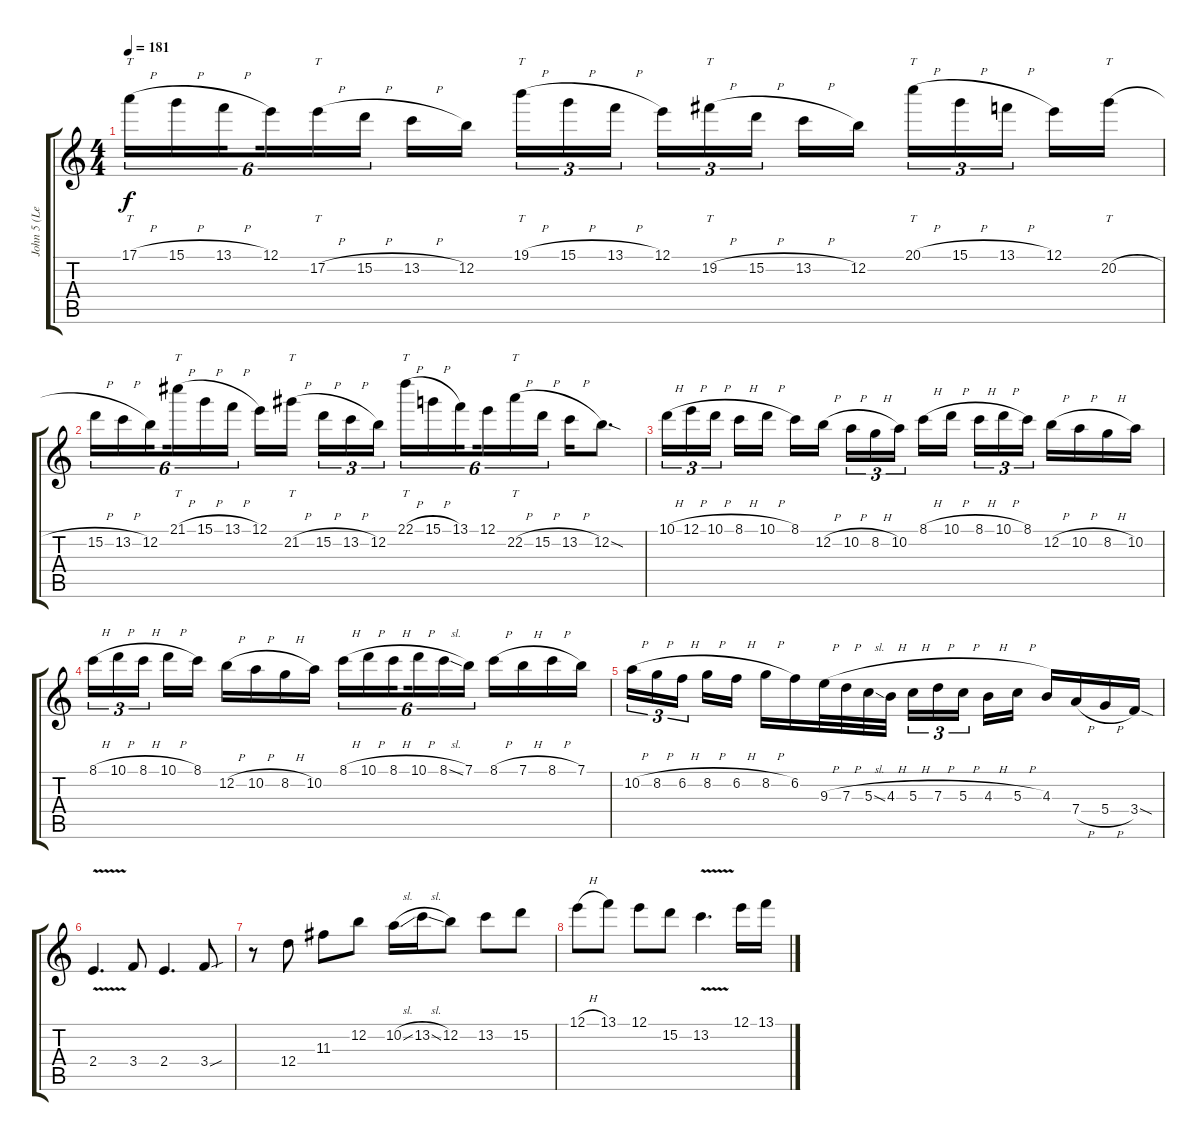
\track ("John 5 (Lead)" "John 5 (Le") {instrument electricguitarjazz}
\staff {score tabs}
\tuning (E4 B3 G3 D3 A2 E2) {hide}
\ts (4 4)
\tempo 181
\clef g2
\ks c
17.1{h}.16{tt tu (6 4) dy f} 15.1{h}.16{tu (6 4)} 13.1{h}.16{tu (6 4) beam splitsecondary} 12.1.16{tu (6 4)} 17.2{h}.16{tt tu (6 4)} 15.2{h}.16{tu (6 4)} 13.2{h}.16 12.2.16{beam splitsecondary} 19.1{h}.16{tt tu (3 2)} 15.1{h}.16{tu (3 2)} 13.1{h}.16{tu (3 2)} 12.1.16{tu (3 2)} 19.2{h}.16{tt tu (3 2)} 15.2{h}.16{tu (3 2) beam splitsecondary} 13.2{h}.16 12.2.16 20.1{h}.16{tt tu (3 2)} 15.1{h}.16{tu (3 2)} 13.1{h}.16{tu (3 2) beam splitsecondary} 12.1.16 20.2{h}.16{tt} |
15.2{h}.16{tu (6 4)} 13.2{h}.16{tu (6 4)} 12.2.16{tu (6 4) beam splitsecondary} 21.1{h}.16{tt tu (6 4)} 15.1{h}.16{tu (6 4)} 13.1{h}.16{tu (6 4)} 12.1.16 21.2{h}.16{tt beam splitsecondary} 15.2{h}.16{tu (3 2)} 13.2{h}.16{tu (3 2)} 12.2.16{tu (3 2)} 22.1{h}.16{tt tu (6 4)} 15.1{h}.16{tu (6 4)} 13.1.16{tu (6 4) beam splitsecondary} 12.1.16{tu (6 4)} 22.2{h}.16{tt tu (6 4)} 15.2{h}.16{tu (6 4)} 13.2{h}.16 12.2{sod}.8{d} |
10.1{h}.16{tu (3 2)} 12.1{h}.16{tu (3 2)} 10.1{h}.16{tu (3 2) beam splitsecondary} 8.1{h}.16 10.1{h}.16 8.1.16 12.2{h}.16{beam splitsecondary} 10.2{h}.16{tu (3 2)} 8.2{h}.16{tu (3 2)} 10.2.16{tu (3 2)} 8.1{h}.16 10.1{h}.16{beam splitsecondary} 8.1{h}.16{tu (3 2)} 10.1{h}.16{tu (3 2)} 8.1.16{tu (3 2)} 12.2{h}.16 10.2{h}.16 8.2{h}.16 10.2.16 |
8.1{h}.16{tu (3 2)} 10.1{h}.16{tu (3 2)} 8.1{h}.16{tu (3 2) beam splitsecondary} 10.1{h}.16 8.1.16 12.2{h}.16 10.2{h}.16 8.2{h}.16 10.2.16 8.1{h}.16{tu (6 4)} 10.1{h}.16{tu (6 4)} 8.1{h}.16{tu (6 4) beam splitsecondary} 10.1{h}.16{tu (6 4)} 8.1{sl}.16{tu (6 4)} 7.1.16{tu (6 4)} 8.1{h}.16 7.1{h}.16 8.1{h}.16 7.1.16 |
10.2{h}.16{tu (3 2)} 8.2{h}.16{tu (3 2)} 6.2{h}.16{tu (3 2) beam splitsecondary} 8.2{h}.16 6.2{h}.16 8.2{h}.16 6.2.16 9.3{h}.32 7.3{h}.32 5.3{sl}.32 4.3{h}.32 5.3{h}.16{tu (3 2)} 7.3{h}.16{tu (3 2)} 5.3{h}.16{tu (3 2) beam splitsecondary} 4.3{h}.16 5.3{h}.16 4.3.16 7.4{h}.16 5.4{h}.16 3.4{sod}.16 |
2.4{v}.4{d} 3.4.8 2.4.4{d} 3.4{sou}.8 |
r.8 12.4.8 11.3.8 12.2.8 10.2{sl}.16 13.2{sl}.16 12.2.8 13.2.8 15.2.8 |
12.1{h}.8 13.1.8 12.1.8 15.2.8 13.2{v}.4{d} 12.1.16 13.1.16
